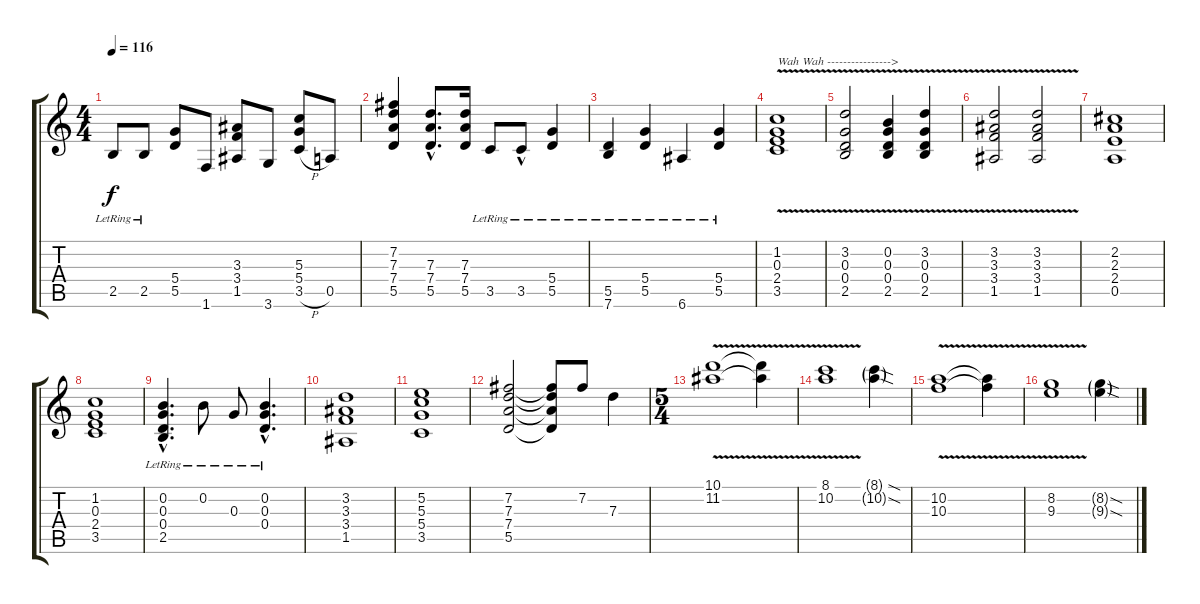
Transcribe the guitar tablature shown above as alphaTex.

\track "" {instrument distortionguitar}
\staff {score tabs}
\tuning (E4 B3 G3 D3 A2 E2) {hide}
\ts (4 4)
\tempo 116
\clef g2
\ks c
2.5{lr}.8{dy f} 2.5{lr}.8 (5.4 5.5).8 1.6.8 (3.3 3.4 1.5).8 3.6.8 (5.3 5.4 3.5{h}).8 0.5.8 |
(7.2 7.3 7.4 5.5).4 (7.3{hac} 7.4{hac} 5.5{hac}).8{d} (7.3 7.4 5.5).16 3.5{lr}.8 3.5{hac lr}.8 (5.4{lr} 5.5{lr}).4 |
(5.5{lr} 7.6{lr}).4 (5.4{lr} 5.5{lr}).4 6.6{lr}.4 (5.4{lr} 5.5{lr}).4 |
(1.2{v} 0.3 2.4 3.5).1{txt "Wah Wah ---------------->"} |
(3.2{v} 0.3 0.4 2.5).2 (0.2{v} 0.3 0.4 2.5).4 (3.2{v} 0.3 0.4 2.5).4 |
(3.2{v} 3.3 3.4 1.5).2 (3.2{v} 3.3 3.4 1.5).2 |
(2.2 2.3 2.4 0.5).1 |
(1.2 0.3 2.4 3.5).1 |
(0.2{hac lr} 0.3{lr} 0.4{lr} 2.5{lr}).4{d} 0.2{lr}.8 0.3{lr}.8 (0.2{hac lr} 0.3{hac lr} 0.4{hac lr}).4{d} |
(3.2 3.3 3.4 1.5).1 |
(5.2 5.3 5.4 3.5).1 |
(7.2 7.3 7.4 5.5).2 (7.2{t} 7.3{t} 7.4{t} 5.5{t}).8 7.2.8 7.3.4 |
\ts (5 4)
(10.1{v} 11.2{v}).1 (10.1{t} 11.2{t}).4 |
(8.1{v} 10.2{v}).1 (8.1{sod g} 10.2{sod g}).4 |
(10.2{v} 10.3{v}).1 (10.2{t} 10.3{t}).4 |
(8.2{v} 9.3{v}).1 (8.2{sod g} 9.3{sod g}).4
